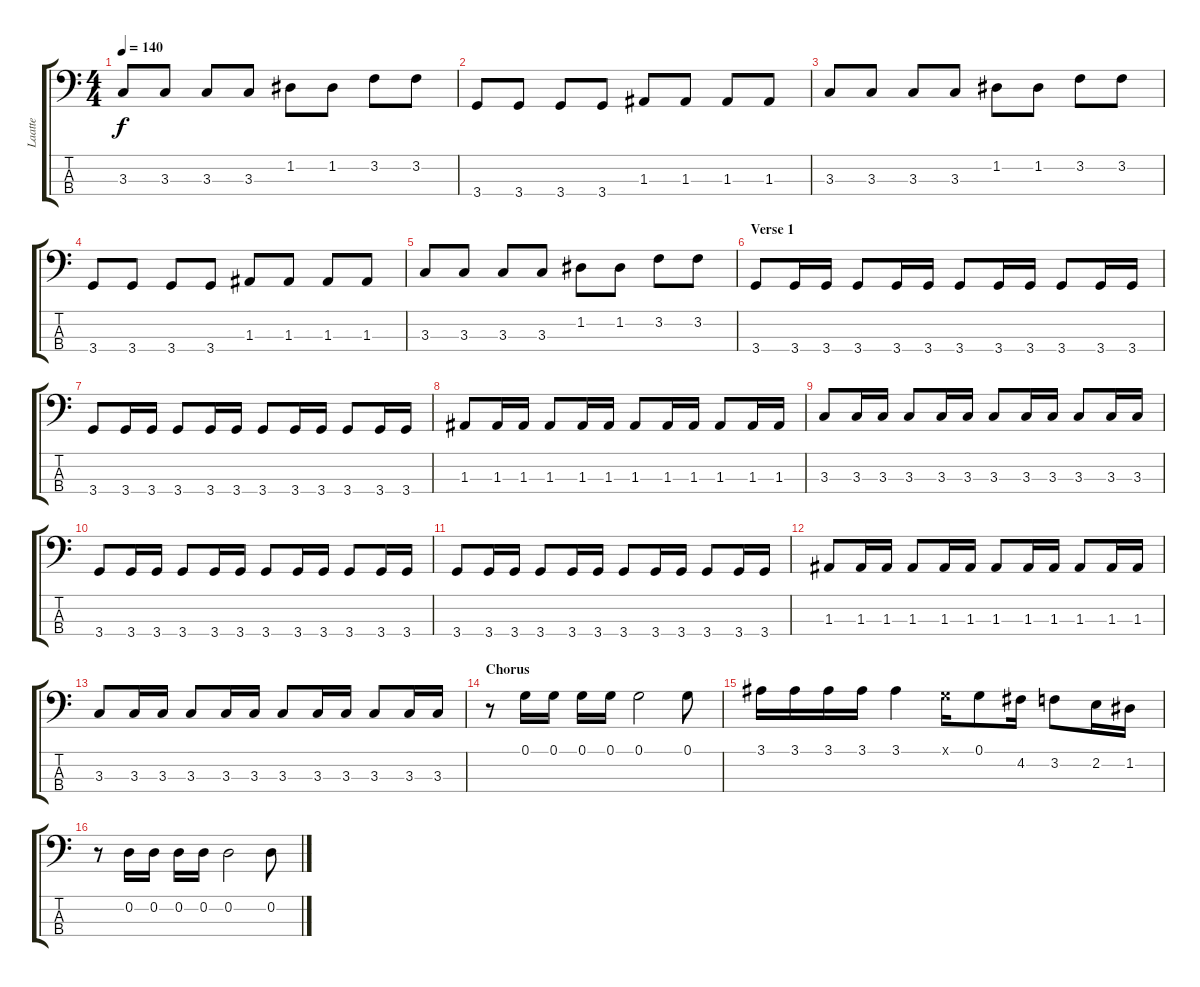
\track ("Laatte" "Laatte") {instrument electricbassfinger}
\staff {score tabs}
\tuning (G2 D2 A1 E1) {hide}
\ts (4 4)
\tempo 140
\clef f4
\ks c
3.3.8{dy f} 3.3.8 3.3.8 3.3.8 1.2.8 1.2.8 3.2.8 3.2.8 |
3.4.8 3.4.8 3.4.8 3.4.8 1.3.8 1.3.8 1.3.8 1.3.8 |
3.3.8 3.3.8 3.3.8 3.3.8 1.2.8 1.2.8 3.2.8 3.2.8 |
3.4.8 3.4.8 3.4.8 3.4.8 1.3.8 1.3.8 1.3.8 1.3.8 |
3.3.8 3.3.8 3.3.8 3.3.8 1.2.8 1.2.8 3.2.8 3.2.8 |
\section ("" "Verse 1")
3.4.8 3.4.16 3.4.16 3.4.8 3.4.16 3.4.16 3.4.8 3.4.16 3.4.16 3.4.8 3.4.16 3.4.16 |
3.4.8 3.4.16 3.4.16 3.4.8 3.4.16 3.4.16 3.4.8 3.4.16 3.4.16 3.4.8 3.4.16 3.4.16 |
1.3.8 1.3.16 1.3.16 1.3.8 1.3.16 1.3.16 1.3.8 1.3.16 1.3.16 1.3.8 1.3.16 1.3.16 |
3.3.8 3.3.16 3.3.16 3.3.8 3.3.16 3.3.16 3.3.8 3.3.16 3.3.16 3.3.8 3.3.16 3.3.16 |
3.4.8 3.4.16 3.4.16 3.4.8 3.4.16 3.4.16 3.4.8 3.4.16 3.4.16 3.4.8 3.4.16 3.4.16 |
3.4.8 3.4.16 3.4.16 3.4.8 3.4.16 3.4.16 3.4.8 3.4.16 3.4.16 3.4.8 3.4.16 3.4.16 |
1.3.8 1.3.16 1.3.16 1.3.8 1.3.16 1.3.16 1.3.8 1.3.16 1.3.16 1.3.8 1.3.16 1.3.16 |
3.3.8 3.3.16 3.3.16 3.3.8 3.3.16 3.3.16 3.3.8 3.3.16 3.3.16 3.3.8 3.3.16 3.3.16 |
\section ("" "Chorus")
r.8 0.1.16 0.1.16 0.1.16 0.1.16 0.1.2 0.1.8 |
3.1.16 3.1.16 3.1.16 3.1.16 3.1.4 0.1{x}.16 0.1.8 4.2.16 3.2.8 2.2.16 1.2.16 |
r.8 0.2.16 0.2.16 0.2.16 0.2.16 0.2.2 0.2.8
